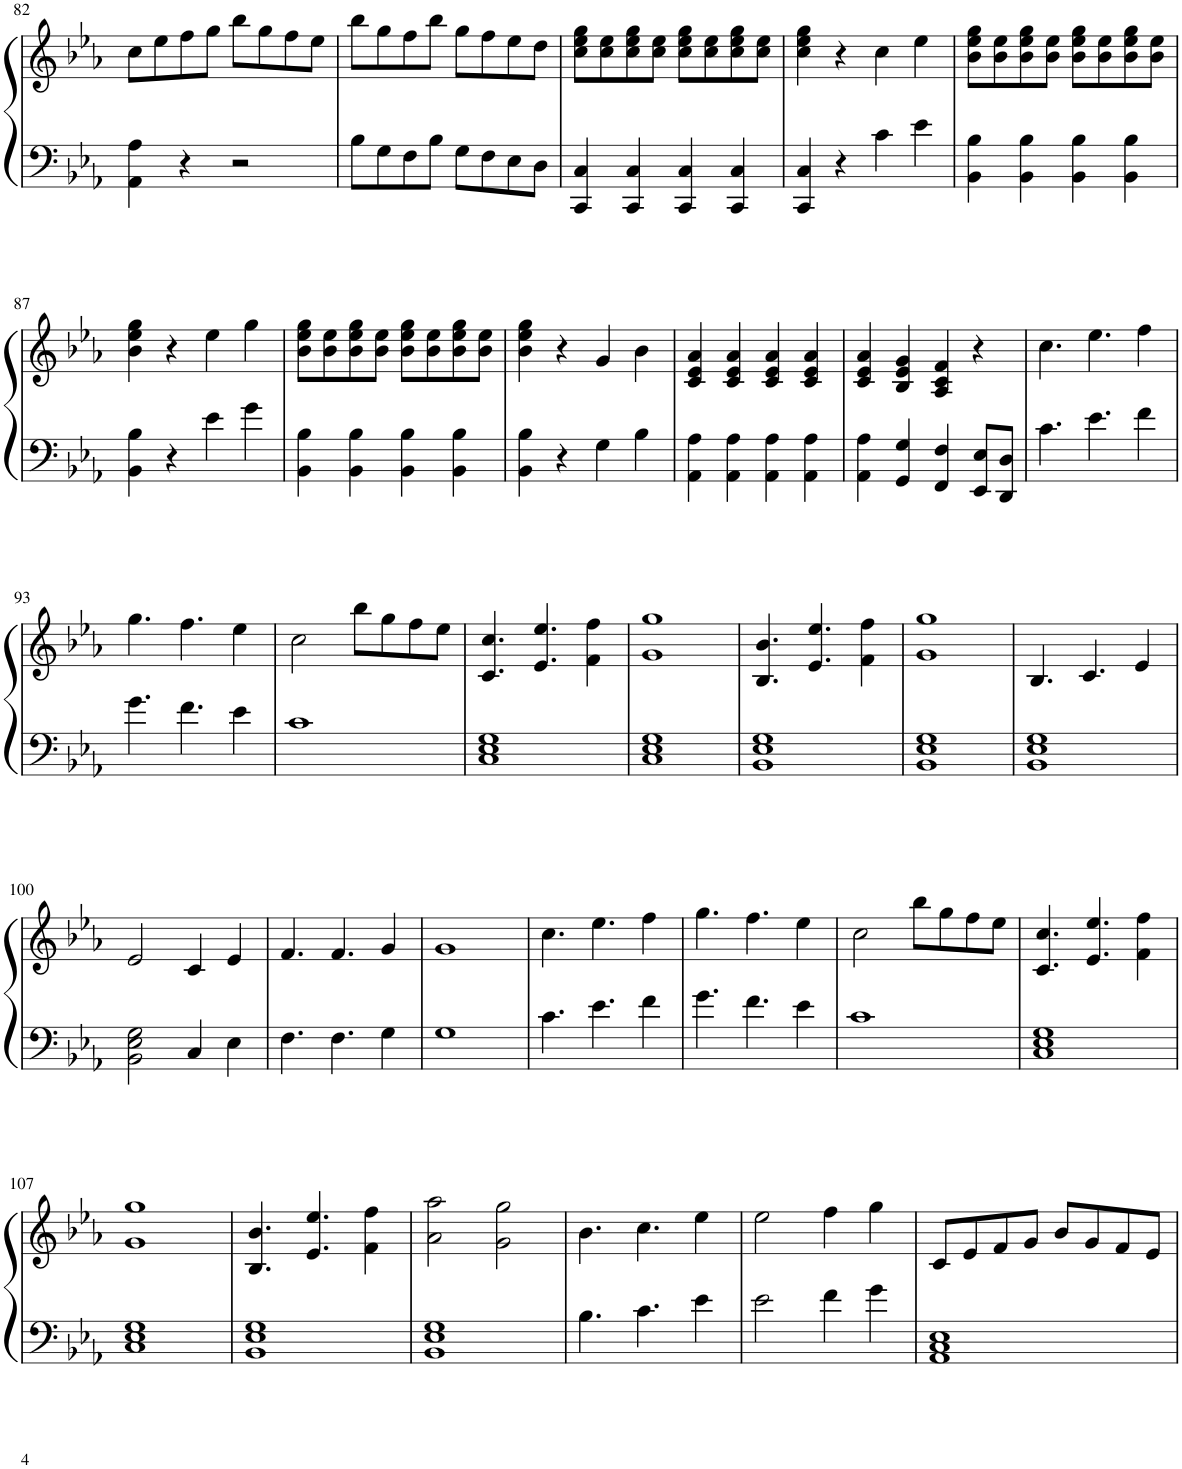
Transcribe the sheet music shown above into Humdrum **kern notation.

**kern	**kern
*part1	*part1
*staff2	*staff1
*I"Piano	*
*I'Pno.	*
!!LO:PB:g=z
*clefF4	*clefG2
*k[b-e-a-]	*k[b-e-a-]
*M4/4	*M4/4
*met(c)	*met(c)
=82	=82
4AA-\ 4A-\	8cc\L
.	8ee-\
4r	8ff\
.	8gg\J
2r	8bb-\L
.	8gg\
.	8ff\
.	8ee-\J
=83	=83
8B-\L	8bb-\L
8G\	8gg\
8F\	8ff\
8B-\J	8bb-\J
8G\L	8gg\L
8F\	8ff\
8E-\	8ee-\
8D\J	8dd\J
=84	=84
4CC/ 4C/	8cc\ 8ee-\ 8gg\L
.	8cc\ 8ee-\
4CC/ 4C/	8cc\ 8ee-\ 8gg\
.	8cc\ 8ee-\J
4CC/ 4C/	8cc\ 8ee-\ 8gg\L
.	8cc\ 8ee-\
4CC/ 4C/	8cc\ 8ee-\ 8gg\
.	8cc\ 8ee-\J
=85	=85
4CC/ 4C/	4cc\ 4ee-\ 4gg\
4r	4r
4c\	4cc\
4e-\	4ee-\
=86	=86
4BB-\ 4B-\	8b-\ 8ee-\ 8gg\L
.	8b-\ 8ee-\
4BB-\ 4B-\	8b-\ 8ee-\ 8gg\
.	8b-\ 8ee-\J
4BB-\ 4B-\	8b-\ 8ee-\ 8gg\L
.	8b-\ 8ee-\
4BB-\ 4B-\	8b-\ 8ee-\ 8gg\
.	8b-\ 8ee-\J
!!LO:LB:g=z
=87	=87
4BB-\ 4B-\	4b-\ 4ee-\ 4gg\
4r	4r
4e-\	4ee-\
4g\	4gg\
=88	=88
4BB-\ 4B-\	8b-\ 8ee-\ 8gg\L
.	8b-\ 8ee-\
4BB-\ 4B-\	8b-\ 8ee-\ 8gg\
.	8b-\ 8ee-\J
4BB-\ 4B-\	8b-\ 8ee-\ 8gg\L
.	8b-\ 8ee-\
4BB-\ 4B-\	8b-\ 8ee-\ 8gg\
.	8b-\ 8ee-\J
=89	=89
4BB-\ 4B-\	4b-\ 4ee-\ 4gg\
4r	4r
4G\	4g/
4B-\	4b-\
=90	=90
4AA-\ 4A-\	4c/ 4e-/ 4a-/
4AA-\ 4A-\	4c/ 4e-/ 4a-/
4AA-\ 4A-\	4c/ 4e-/ 4a-/
4AA-\ 4A-\	4c/ 4e-/ 4a-/
=91	=91
4AA-\ 4A-\	4c/ 4e-/ 4a-/
4GG/ 4G/	4B-/ 4e-/ 4g/
4FF/ 4F/	4A-/ 4c/ 4f/
8EE-/ 8E-/L	4r
8DD/ 8D/J	.
=92	=92
4.c\	4.cc\
4.e-\	4.ee-\
4f\	4ff\
!!LO:LB:g=z
=93	=93
4.g\	4.gg\
4.f\	4.ff\
4e-\	4ee-\
=94	=94
1c	2cc\
.	8bb-\L
.	8gg\
.	8ff\
.	8ee-\J
=95	=95
1C 1E- 1G	4.c/ 4.cc/
.	4.e-/ 4.ee-/
.	4f\ 4ff\
=96	=96
1C 1E- 1G	1g 1gg
=97	=97
1BB- 1E- 1G	4.B-/ 4.b-/
.	4.e-/ 4.ee-/
.	4f\ 4ff\
=98	=98
1BB- 1E- 1G	1g 1gg
=99	=99
1BB- 1E- 1G	4.B-/
.	4.c/
.	4e-/
!!LO:LB:g=z
=100	=100
2BB-\ 2E-\ 2G\	2e-/
4C/	4c/
4E-\	4e-/
=101	=101
4.F\	4.f/
4.F\	4.f/
4G\	4g/
=102	=102
1G	1g
=103	=103
4.c\	4.cc\
4.e-\	4.ee-\
4f\	4ff\
=104	=104
4.g\	4.gg\
4.f\	4.ff\
4e-\	4ee-\
=105	=105
1c	2cc\
.	8bb-\L
.	8gg\
.	8ff\
.	8ee-\J
=106	=106
1C 1E- 1G	4.c/ 4.cc/
.	4.e-/ 4.ee-/
.	4f\ 4ff\
!!LO:LB:g=z
=107	=107
1C 1E- 1G	1g 1gg
=108	=108
1BB- 1E- 1G	4.B-/ 4.b-/
.	4.e-/ 4.ee-/
.	4f\ 4ff\
=109	=109
1BB- 1E- 1G	2a-\ 2aa-\
.	2g\ 2gg\
=110	=110
4.B-\	4.b-\
4.c\	4.cc\
4e-\	4ee-\
=111	=111
2e-\	2ee-\
4f\	4ff\
4g\	4gg\
=112	=112
1AA- 1C 1E-	8c/L
.	8e-/
.	8f/
.	8g/J
.	8b-/L
.	8g/
.	8f/
.	8e-/J
=	=
*-	*-
